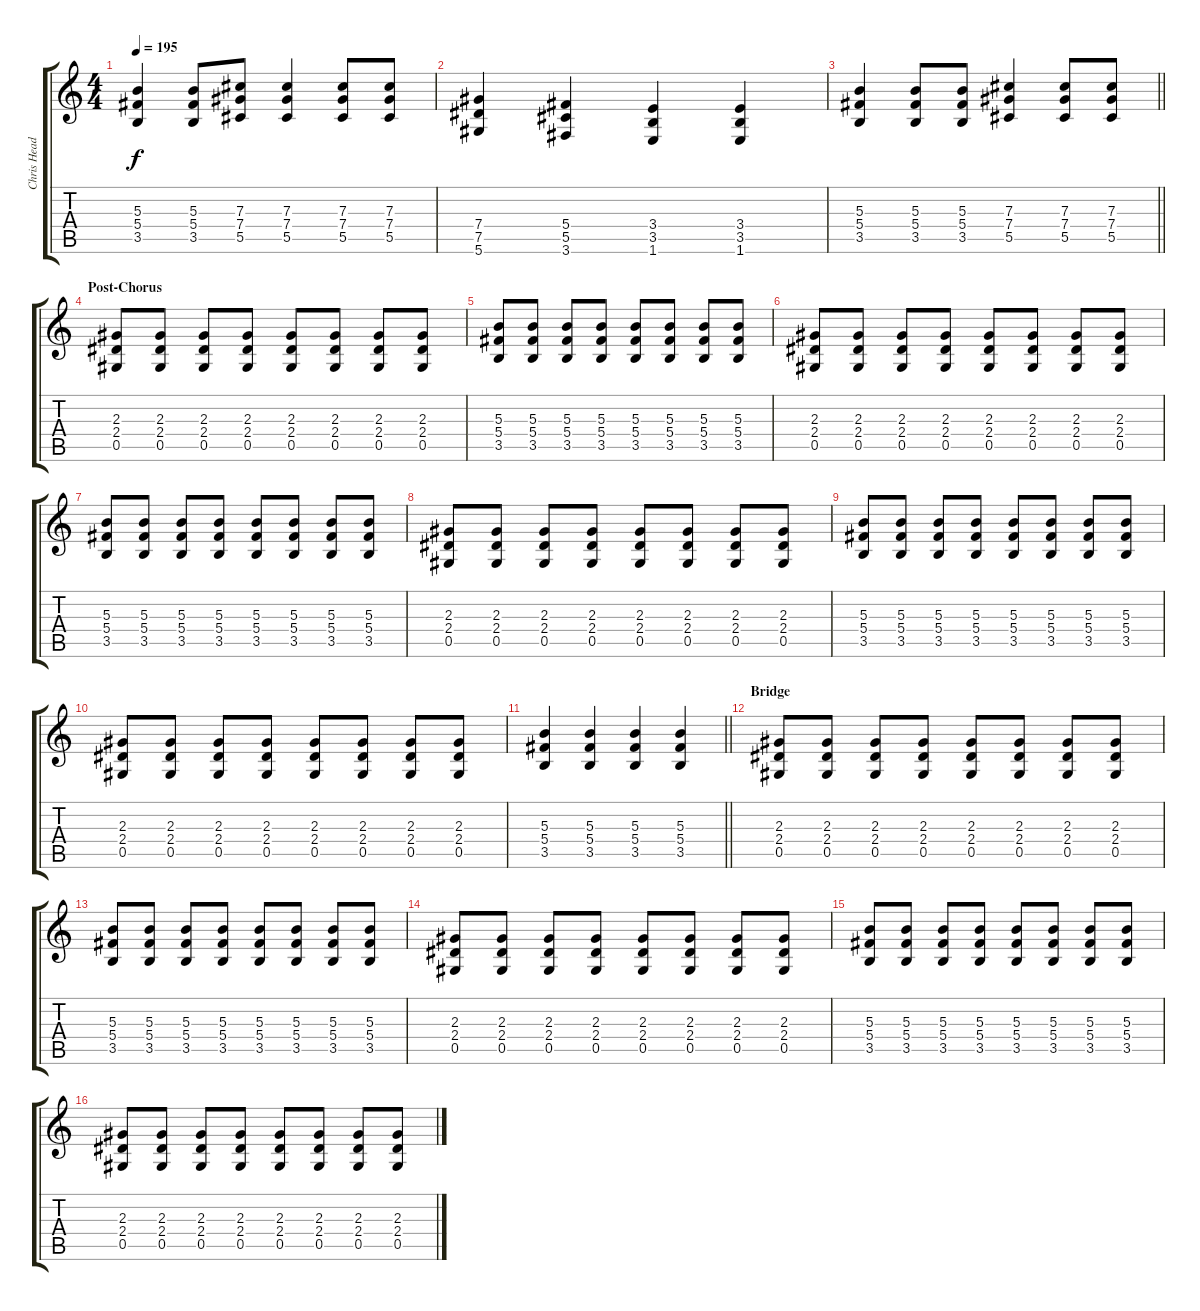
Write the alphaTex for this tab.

\track ("Chris Head" "Chris Head") {instrument distortionguitar}
\staff {score tabs}
\tuning (Eb4 Bb3 Gb3 Db3 Ab2 Eb2) {hide}
\ts (4 4)
\tempo 195
\clef g2
\ks c
(5.3 5.4 3.5).4{dy f} (5.3 5.4 3.5).8 (7.3 7.4 5.5).8 (7.3 7.4 5.5).4 (7.3 7.4 5.5).8 (7.3 7.4 5.5).8 |
(7.4 7.5 5.6).4 (5.4 5.5 3.6).4 (3.4 3.5 1.6).4 (3.4 3.5 1.6).4 |
\barLineRight lightlight
(5.3 5.4 3.5).4 (5.3 5.4 3.5).8 (5.3 5.4 3.5).8 (7.3 7.4 5.5).4 (7.3 7.4 5.5).8 (7.3 7.4 5.5).8 |
\section ("" "Post-Chorus")
(2.3 2.4 0.5).8 (2.3 2.4 0.5).8 (2.3 2.4 0.5).8 (2.3 2.4 0.5).8 (2.3 2.4 0.5).8 (2.3 2.4 0.5).8 (2.3 2.4 0.5).8 (2.3 2.4 0.5).8 |
(5.3 5.4 3.5).8 (5.3 5.4 3.5).8 (5.3 5.4 3.5).8 (5.3 5.4 3.5).8 (5.3 5.4 3.5).8 (5.3 5.4 3.5).8 (5.3 5.4 3.5).8 (5.3 5.4 3.5).8 |
(2.3 2.4 0.5).8 (2.3 2.4 0.5).8 (2.3 2.4 0.5).8 (2.3 2.4 0.5).8 (2.3 2.4 0.5).8 (2.3 2.4 0.5).8 (2.3 2.4 0.5).8 (2.3 2.4 0.5).8 |
(5.3 5.4 3.5).8 (5.3 5.4 3.5).8 (5.3 5.4 3.5).8 (5.3 5.4 3.5).8 (5.3 5.4 3.5).8 (5.3 5.4 3.5).8 (5.3 5.4 3.5).8 (5.3 5.4 3.5).8 |
(2.3 2.4 0.5).8 (2.3 2.4 0.5).8 (2.3 2.4 0.5).8 (2.3 2.4 0.5).8 (2.3 2.4 0.5).8 (2.3 2.4 0.5).8 (2.3 2.4 0.5).8 (2.3 2.4 0.5).8 |
(5.3 5.4 3.5).8 (5.3 5.4 3.5).8 (5.3 5.4 3.5).8 (5.3 5.4 3.5).8 (5.3 5.4 3.5).8 (5.3 5.4 3.5).8 (5.3 5.4 3.5).8 (5.3 5.4 3.5).8 |
(2.3 2.4 0.5).8 (2.3 2.4 0.5).8 (2.3 2.4 0.5).8 (2.3 2.4 0.5).8 (2.3 2.4 0.5).8 (2.3 2.4 0.5).8 (2.3 2.4 0.5).8 (2.3 2.4 0.5).8 |
\barLineRight lightlight
(5.3 5.4 3.5).4 (5.3 5.4 3.5).4 (5.3 5.4 3.5).4 (5.3 5.4 3.5).4 |
\section ("" "Bridge")
(2.3 2.4 0.5).8{balance 8} (2.3 2.4 0.5).8 (2.3 2.4 0.5).8 (2.3 2.4 0.5).8 (2.3 2.4 0.5).8 (2.3 2.4 0.5).8 (2.3 2.4 0.5).8 (2.3 2.4 0.5).8 |
(5.3 5.4 3.5).8 (5.3 5.4 3.5).8 (5.3 5.4 3.5).8 (5.3 5.4 3.5).8 (5.3 5.4 3.5).8 (5.3 5.4 3.5).8 (5.3 5.4 3.5).8 (5.3 5.4 3.5).8 |
(2.3 2.4 0.5).8 (2.3 2.4 0.5).8 (2.3 2.4 0.5).8 (2.3 2.4 0.5).8 (2.3 2.4 0.5).8 (2.3 2.4 0.5).8 (2.3 2.4 0.5).8 (2.3 2.4 0.5).8 |
(5.3 5.4 3.5).8 (5.3 5.4 3.5).8 (5.3 5.4 3.5).8 (5.3 5.4 3.5).8 (5.3 5.4 3.5).8 (5.3 5.4 3.5).8 (5.3 5.4 3.5).8 (5.3 5.4 3.5).8 |
(2.3 2.4 0.5).8 (2.3 2.4 0.5).8 (2.3 2.4 0.5).8 (2.3 2.4 0.5).8 (2.3 2.4 0.5).8 (2.3 2.4 0.5).8 (2.3 2.4 0.5).8 (2.3 2.4 0.5).8
